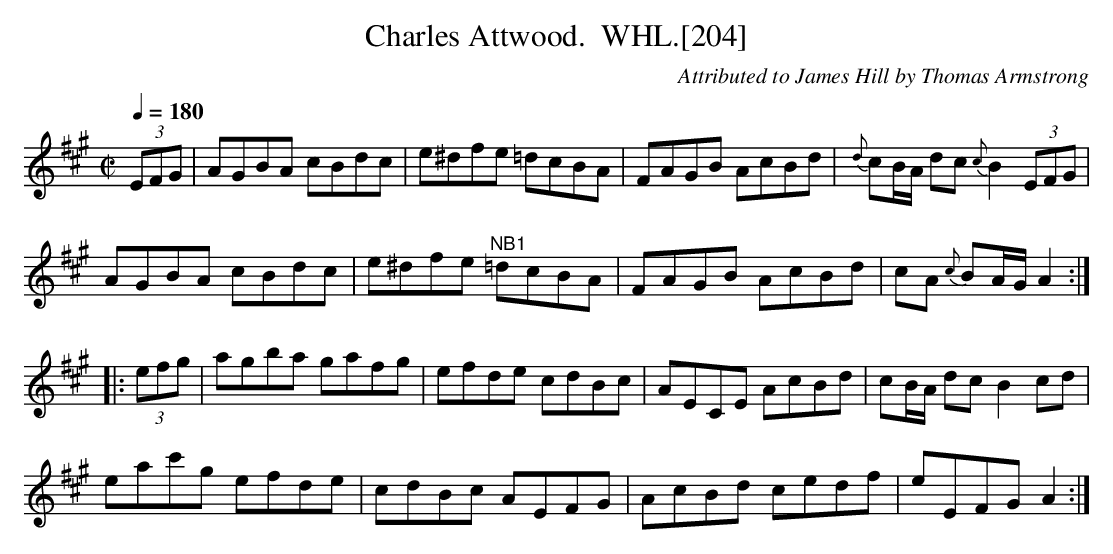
X:1
T:Charles Attwood.  WHL.[204]
C:Attributed to James Hill by Thomas Armstrong
M:C|
L:1/8
Q:1/4=180
K:A
(3EFG|AGBA cBdc|e^dfe =dcBA|FAGB AcBd|{d}cB/A/ dc {c}B2 (3EFG|
AGBA cBdc|e^dfe "^NB1"=dcBA|FAGB AcBd|cA {c}BA/G/ A2 :|
|:(3efg|agba gafg|efde cdBc|AECE AcBd|cB/A/ dc B2 cd|
eac'g efde|cdBc AEFG|AcBd cedf|eEFG A2 :|
